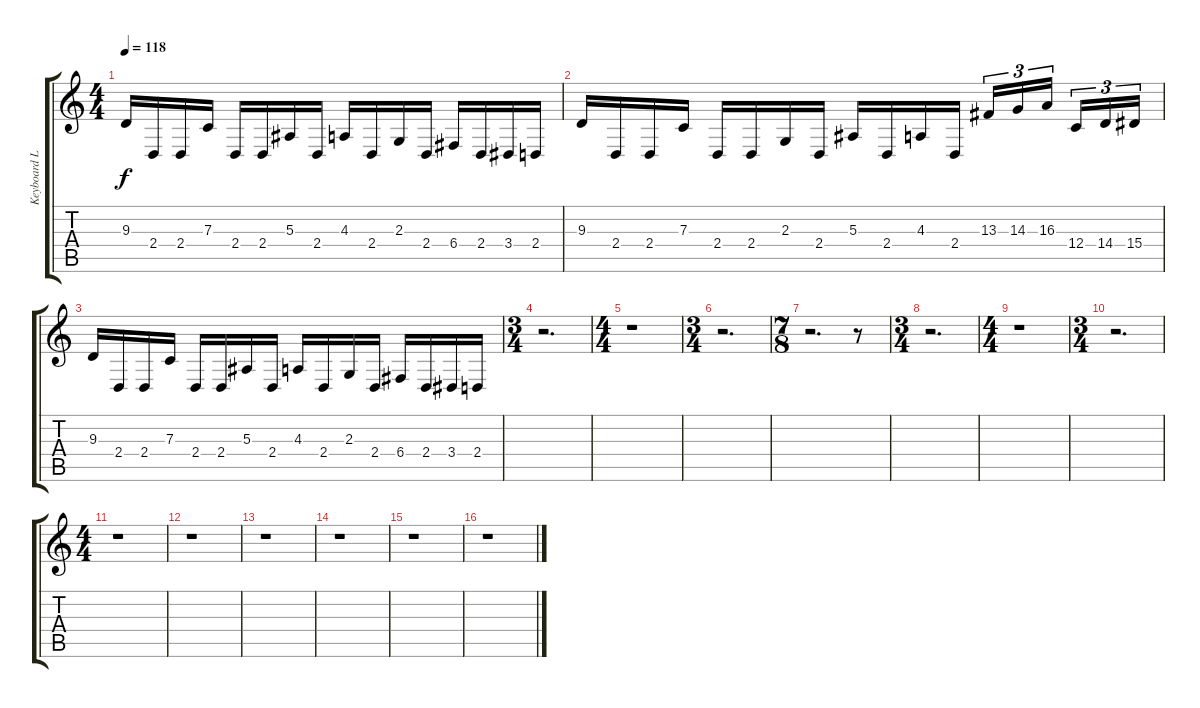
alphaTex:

\track ("Keyboard Lead" "Keyboard L") {instrument lead2sawtooth}
\staff {score tabs}
\tuning (D4 A3 F3 C3 G2 D2) {hide}
\ts (4 4)
\tempo 118
\clef g2
\ks c
9.3.16{dy f} 2.4.16 2.4.16 7.3.16 2.4.16 2.4.16 5.3.16 2.4.16 4.3.16 2.4.16 2.3.16 2.4.16 6.4.16 2.4.16 3.4.16 2.4.16 |
9.3.16 2.4.16 2.4.16 7.3.16 2.4.16 2.4.16 2.3.16 2.4.16 5.3.16 2.4.16 4.3.16 2.4.16 13.3.16{tu (3 2)} 14.3.16{tu (3 2)} 16.3.16{tu (3 2)} 12.4.16{tu (3 2)} 14.4.16{tu (3 2)} 15.4.16{tu (3 2)} |
9.3.16 2.4.16 2.4.16 7.3.16 2.4.16 2.4.16 5.3.16 2.4.16 4.3.16 2.4.16 2.3.16 2.4.16 6.4.16 2.4.16 3.4.16 2.4.16 |
\ts (3 4)
r.2{d} |
\ts (4 4)
r.1 |
\ts (3 4)
r.2{d} |
\ts (7 8)
r.2{d} r.8 |
\ts (3 4)
r.2{d} |
\ts (4 4)
r.1 |
\ts (3 4)
r.2{d} |
\ts (4 4)
r.1 |
r.1 |
r.1 |
r.1 |
r.1 |
r.1
